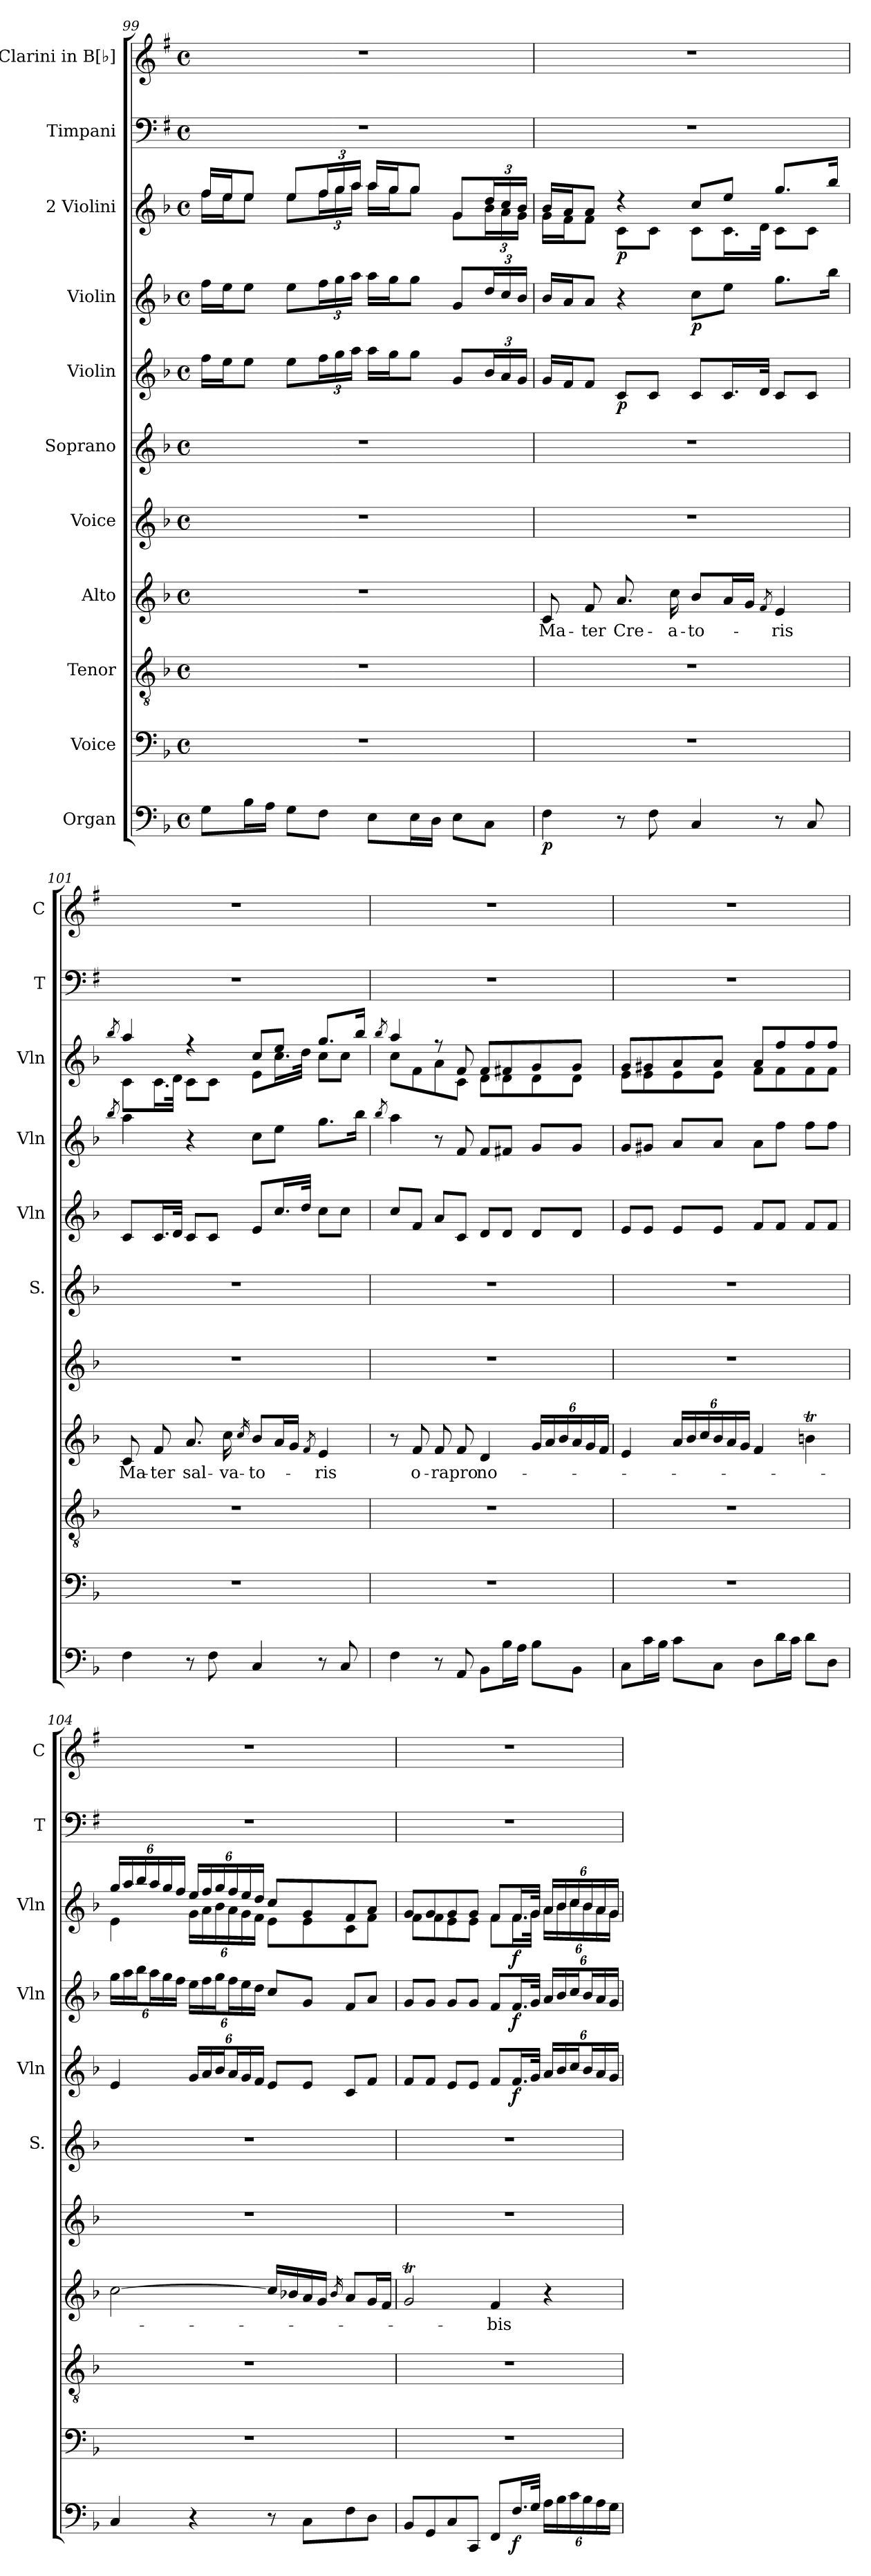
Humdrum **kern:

**kern	**dynam	**kern	**kern	**kern	**text	**kern	**kern	**kern	**dynam	**kern	**dynam	**kern	**dynam	**kern	**kern
*part11	*part11	*part10	*part9	*part8	*part8	*part7	*part6	*part5	*part5	*part4	*part4	*part3	*part3	*part2	*part1
*staff11	*staff11	*staff10	*staff9	*staff8	*staff8	*staff7	*staff6	*staff5	*staff5	*staff4	*staff4	*staff3	*staff3	*staff2	*staff1
*I"Organ	*	*I"Voice	*I"Tenor	*I"Alto	*	*I"Voice	*I"Soprano	*I"Violin	*	*I"Violin	*	*I"2 Violini	*	*I"Timpani	*I"Clarini in B[♭]
*	*	*	*	*	*	*	*I'S.	*I'Vln	*	*I'Vln	*	*I'Vln	*	*I'T	*I'C
*clefF4	*	*clefF4	*clefGv2	*clefG2	*	*clefG2	*clefG2	*clefG2	*	*clefG2	*	*clefG2	*	*clefF4	*clefG2
*	*	*	*	*	*	*	*	*	*	*	*	*	*	*ITrd1c2	*ITrd1c2
*k[b-]	*	*k[b-]	*k[b-]	*k[b-]	*	*k[b-]	*k[b-]	*k[b-]	*	*k[b-]	*	*k[b-]	*	*k[b-]	*k[b-]
*M4/4	*	*M4/4	*M4/4	*M4/4	*	*M4/4	*M4/4	*M4/4	*	*M4/4	*	*M4/4	*	*M4/4	*M4/4
*met(c)	*	*met(c)	*met(c)	*met(c)	*	*met(c)	*met(c)	*met(c)	*	*met(c)	*	*met(c)	*	*met(c)	*met(c)
=99	=99	=99	=99	=99	=99	=99	=99	=99	=99	=99	=99	=99	=99	=99	=99
*	*	*	*	*	*	*	*	*	*	*	*	*^	*	*	*
8G\L	.	1r	1r	1r	.	1r	1r	16ff\LL	.	16ff\LL	.	16ff/LL	16ff\LL	.	1r	1r
.	.	.	.	.	.	.	.	16ee\J	.	16ee\J	.	16ee/J	16ee\J	.	.	.
16B-\L	.	.	.	.	.	.	.	8ee\J	.	8ee\J	.	8ee/J	8ee\J	.	.	.
16A\JJ	.	.	.	.	.	.	.	.	.	.	.	.	.	.	.	.
8G\L	.	.	.	.	.	.	.	8ee\L	.	8ee\L	.	8ee/L	8ee\L	.	.	.
*	*	*	*	*	*	*	*	*Xbrackettup	*	*Xbrackettup	*	*Xbrackettup	*	*	*	*
8F\J	.	.	.	.	.	.	.	24ff\L	.	24ff\L	.	24ff/L	24ff\L	.	.	.
.	.	.	.	.	.	.	.	24gg\	.	24gg\	.	24gg/	24gg\	.	.	.
.	.	.	.	.	.	.	.	24aa\JJ	.	24aa\JJ	.	24aa/JJ	24aa\JJ	.	.	.
8E\L	.	.	.	.	.	.	.	16aa\LL	.	16aa\LL	.	16aa/LL	16aa\LL	.	.	.
.	.	.	.	.	.	.	.	16gg\J	.	16gg\J	.	16gg/J	16gg\J	.	.	.
16E\L	.	.	.	.	.	.	.	8gg\J	.	8gg\J	.	8gg/J	8gg\J	.	.	.
16D\JJ	.	.	.	.	.	.	.	.	.	.	.	.	.	.	.	.
8E\L	.	.	.	.	.	.	.	8g/L	.	8g/L	.	8g/L	8g\L	.	.	.
8C\J	.	.	.	.	.	.	.	24b-/L	.	24dd/L	.	24dd/L	24b-\L	.	.	.
.	.	.	.	.	.	.	.	24a/	.	24cc/	.	24cc/	24a\	.	.	.
.	.	.	.	.	.	.	.	24g/JJ	.	24b-/JJ	.	24b-/JJ	24g\JJ	.	.	.
!!LO:LB:g=z
=100	=100	=100	=100	=100	=100	=100	=100	=100	=100	=100	=100	=100	=100	=100	=100	=100
!	!LO:DY:b	!	!	!	!LO:LY:b	!	!	!	!	!	!	!	!	!	!	!
4F\	p	1r	1r	8c/	Ma-	1r	1r	16g/LL	.	16b-/LL	.	16b-/LL	16g\LL	.	1r	1r
.	.	.	.	.	.	.	.	16f/J	.	16a/J	.	16a/J	16f\J	.	.	.
!	!	!	!	!	!LO:LY:b	!	!	!	!	!	!	!	!	!	!	!
.	.	.	.	8f/	-ter	.	.	8f/J	.	8a/J	.	8a/J	8f\J	.	.	.
!	!	!	!	!	!LO:LY:b	!	!	!	!LO:DY:b	!	!	!	!	!LO:DY:b	!	!
8r	.	.	.	8.a/	Cre-	.	.	8c/L	p	4r	.	4r	8c\L	p	.	.
8F\	.	.	.	.	.	.	.	8c/J	.	.	.	.	8c\J	.	.	.
!	!	!	!	!	!LO:LY:b	!	!	!	!	!	!	!	!	!	!	!
.	.	.	.	16cc\	-a-	.	.	.	.	.	.	.	.	.	.	.
!	!	!	!	!	!LO:LY:b	!	!	!	!	!	!LO:DY:b	!	!	!	!	!
4C/	.	.	.	8b-/L	-to-	.	.	8c/L	.	8cc\L	p	8cc/L	8c\L	.	.	.
.	.	.	.	16a/L	.	.	.	16.c/L	.	8ee\J	.	8ee/J	16.c\L	.	.	.
.	.	.	.	16g/JJ	.	.	.	.	.	.	.	.	.	.	.	.
.	.	.	.	.	.	.	.	32d/JJk	.	.	.	.	32d\JJk	.	.	.
.	.	.	.	8qf/	.	.	.	.	.	.	.	.	.	.	.	.
!	!	!	!	!	!LO:LY:b	!	!	!	!	!	!	!	!	!	!	!
8r	.	.	.	4e/	-ris	.	.	8c/L	.	8.gg\L	.	8.gg/L	8c\L	.	.	.
8C/	.	.	.	.	.	.	.	8c/J	.	.	.	.	8c\J	.	.	.
.	.	.	.	.	.	.	.	.	.	16bb-\Jk	.	16bb-/Jk	.	.	.	.
=101	=101	=101	=101	=101	=101	=101	=101	=101	=101	=101	=101	=101	=101	=101	=101	=101
.	.	.	.	.	.	.	.	.	.	8qbb-/	.	8qbb-/	.	.	.	.
!	!	!	!	!	!LO:LY:b	!	!	!	!	!	!	!	!	!	!	!
4F\	.	1r	1r	8c/	Ma-	1r	1r	8c/L	.	4aa\	.	4aa/	8c\L	.	1r	1r
!	!	!	!	!	!LO:LY:b	!	!	!	!	!	!	!	!	!	!	!
.	.	.	.	8f/	-ter	.	.	16.c/L	.	.	.	.	16.c\L	.	.	.
.	.	.	.	.	.	.	.	32d/JJk	.	.	.	.	32d\JJk	.	.	.
!	!	!	!	!	!LO:LY:b	!	!	!	!	!	!	!	!	!	!	!
8r	.	.	.	8.a/	sal-	.	.	8c/L	.	4r	.	4r	8c\L	.	.	.
8F\	.	.	.	.	.	.	.	8c/J	.	.	.	.	8c\J	.	.	.
!	!	!	!	!	!LO:LY:b	!	!	!	!	!	!	!	!	!	!	!
.	.	.	.	16cc\	-va-	.	.	.	.	.	.	.	.	.	.	.
.	.	.	.	16qcc/	.	.	.	.	.	.	.	.	.	.	.	.
!	!	!	!	!	!LO:LY:b	!	!	!	!	!	!	!	!	!	!	!
4C/	.	.	.	8b-/L	-to-	.	.	8e/L	.	8cc\L	.	8cc/L	8e\L	.	.	.
.	.	.	.	16a/L	.	.	.	16.cc/L	.	8ee\J	.	8ee/J	16.cc\L	.	.	.
.	.	.	.	16g/JJ	.	.	.	.	.	.	.	.	.	.	.	.
.	.	.	.	.	.	.	.	32dd/JJk	.	.	.	.	32dd\JJk	.	.	.
.	.	.	.	8qf/	.	.	.	.	.	.	.	.	.	.	.	.
!	!	!	!	!	!LO:LY:b	!	!	!	!	!	!	!	!	!	!	!
8r	.	.	.	4e/	-ris	.	.	8cc\L	.	8.gg\L	.	8.gg/L	8cc\L	.	.	.
8C/	.	.	.	.	.	.	.	8cc\J	.	.	.	.	8cc\J	.	.	.
.	.	.	.	.	.	.	.	.	.	16bb-\Jk	.	16bb-/Jk	.	.	.	.
=102	=102	=102	=102	=102	=102	=102	=102	=102	=102	=102	=102	=102	=102	=102	=102	=102
.	.	.	.	.	.	.	.	.	.	8qbb-/	.	8qbb-/	.	.	.	.
4F\	.	1r	1r	8r	.	1r	1r	8cc/L	.	4aa\	.	4aa/	8cc\L	.	1r	1r
!	!	!	!	!	!LO:LY:b	!	!	!	!	!	!	!	!	!	!	!
.	.	.	.	8f/	o-	.	.	8f/J	.	.	.	.	8f\	.	.	.
!	!	!	!	!	!LO:LY:b	!	!	!	!	!	!	!	!	!	!	!
8r	.	.	.	8f/	-ra	.	.	8a/L	.	8r	.	8r	8a\	.	.	.
!	!	!	!	!	!LO:LY:b	!	!	!	!	!	!	!	!	!	!	!
8AA/	.	.	.	8f/	pro	.	.	8c/J	.	8f/	.	8f/	8c\J	.	.	.
!	!	!	!	!	!LO:LY:b	!	!	!	!	!	!	!	!	!	!	!
8BB-\L	.	.	.	4d/	no-	.	.	8d/L	.	8f/L	.	8f/L	8d\L	.	.	.
16B-\L	.	.	.	.	.	.	.	8d/J	.	8f#X/J	.	8f#X/	8d\	.	.	.
16A\JJ	.	.	.	.	.	.	.	.	.	.	.	.	.	.	.	.
*	*	*	*	*Xbrackettup	*	*	*	*	*	*	*	*	*	*	*	*
8B-\L	.	.	.	24g/LL	.	.	.	8d/L	.	8g/L	.	8g/	8d\	.	.	.
.	.	.	.	24a/	.	.	.	.	.	.	.	.	.	.	.	.
.	.	.	.	24b-/	.	.	.	.	.	.	.	.	.	.	.	.
8BB-\J	.	.	.	24a/	.	.	.	8d/J	.	8g/J	.	8g/J	8d\J	.	.	.
.	.	.	.	24g/	.	.	.	.	.	.	.	.	.	.	.	.
.	.	.	.	24f/JJ	.	.	.	.	.	.	.	.	.	.	.	.
!!LO:LB:g=z
=103	=103	=103	=103	=103	=103	=103	=103	=103	=103	=103	=103	=103	=103	=103	=103	=103
8C\L	.	1r	1r	4e/	.	1r	1r	8e/L	.	8g/L	.	8g/L	8e\L	.	1r	1r
16c\L	.	.	.	.	.	.	.	8e/J	.	8g#X/J	.	8g#X/	8e\	.	.	.
16B-\JJ	.	.	.	.	.	.	.	.	.	.	.	.	.	.	.	.
8c\L	.	.	.	24a/LL	.	.	.	8e/L	.	8a/L	.	8a/	8e\	.	.	.
.	.	.	.	24b-/	.	.	.	.	.	.	.	.	.	.	.	.
.	.	.	.	24cc/	.	.	.	.	.	.	.	.	.	.	.	.
8C\J	.	.	.	24b-/	.	.	.	8e/J	.	8a/J	.	8a/J	8e\J	.	.	.
.	.	.	.	24a/	.	.	.	.	.	.	.	.	.	.	.	.
.	.	.	.	24g/JJ	.	.	.	.	.	.	.	.	.	.	.	.
8D\L	.	.	.	4f/	.	.	.	8f/L	.	8a\L	.	8a/L	8f\L	.	.	.
16d\L	.	.	.	.	.	.	.	8f/J	.	8ff\J	.	8ff/	8f\	.	.	.
16c\JJ	.	.	.	.	.	.	.	.	.	.	.	.	.	.	.	.
8d\L	.	.	.	4bnt\	.	.	.	8f/L	.	8ff\L	.	8ff/	8f\	.	.	.
8D\J	.	.	.	.	.	.	.	8f/J	.	8ff\J	.	8ff/J	8f\J	.	.	.
=104	=104	=104	=104	=104	=104	=104	=104	=104	=104	=104	=104	=104	=104	=104	=104	=104
4C/	.	1r	1r	[2cc\	.	1r	1r	4e/	.	24gg\LL	.	24gg/LL	4e\	.	1r	1r
.	.	.	.	.	.	.	.	.	.	24aa\	.	24aa/	.	.	.	.
.	.	.	.	.	.	.	.	.	.	24bb-\J	.	24bb-/	.	.	.	.
.	.	.	.	.	.	.	.	.	.	24aa\L	.	24aa/	.	.	.	.
.	.	.	.	.	.	.	.	.	.	24gg\	.	24gg/	.	.	.	.
.	.	.	.	.	.	.	.	.	.	24ff\JJ	.	24ff/JJ	.	.	.	.
4r	.	.	.	.	.	.	.	24g/LL	.	24ee\LL	.	24ee/LL	24g\LL	.	.	.
.	.	.	.	.	.	.	.	24a/	.	24ff\	.	24ff/	24a\	.	.	.
.	.	.	.	.	.	.	.	24b-/J	.	24gg\J	.	24gg/	24b-\	.	.	.
.	.	.	.	.	.	.	.	24a/L	.	24ff\L	.	24ff/	24a\	.	.	.
.	.	.	.	.	.	.	.	24g/	.	24ee\	.	24ee/	24g\	.	.	.
.	.	.	.	.	.	.	.	24f/JJ	.	24dd\JJ	.	24dd/JJ	24f\JJ	.	.	.
8r	.	.	.	16cc/LL]	.	.	.	8e/L	.	8cc/L	.	8cc/L	8e\L	.	.	.
.	.	.	.	16b-X/	.	.	.	.	.	.	.	.	.	.	.	.
8C\L	.	.	.	16a/	.	.	.	8e/J	.	8g/J	.	8g/	8e\	.	.	.
.	.	.	.	16g/JJ	.	.	.	.	.	.	.	.	.	.	.	.
.	.	.	.	16qb-/	.	.	.	.	.	.	.	.	.	.	.	.
8F\	.	.	.	8a/L	.	.	.	8c/L	.	8f/L	.	8f/	8c\	.	.	.
8D\J	.	.	.	16g/L	.	.	.	8f/J	.	8a/J	.	8a/J	8f\J	.	.	.
.	.	.	.	16f/JJ	.	.	.	.	.	.	.	.	.	.	.	.
=105	=105	=105	=105	=105	=105	=105	=105	=105	=105	=105	=105	=105	=105	=105	=105	=105
8BB-/L	.	1r	1r	2gT/	.	1r	1r	8f/L	.	8g/L	.	8g/L	8f\L	.	1r	1r
8GG/	.	.	.	.	.	.	.	8f/J	.	8g/J	.	8g/	8f\	.	.	.
8C/	.	.	.	.	.	.	.	8e/L	.	8g/L	.	8g/	8e\	.	.	.
8CC/J	.	.	.	.	.	.	.	8e/J	.	8g/J	.	8g/J	8e\J	.	.	.
!	!	!	!	!	!LO:LY:b	!	!	!	!	!	!	!	!	!	!	!
8FF/L	.	.	.	4f/	-bis	.	.	8f/L	.	8f/L	.	8f/L	8f\L	.	.	.
!	!LO:DY:b	!	!	!	!	!	!	!	!LO:DY:b	!	!LO:DY:b	!	!	!LO:DY:b	!	!
16.F/L	f	.	.	.	.	.	.	16.f/L	f	16.f/L	f	16.f/L	16.f\L	f	.	.
32G/JJk	.	.	.	.	.	.	.	32g/JJk	.	32g/JJk	.	32g/JJk	32g\JJk	.	.	.
*Xbrackettup	*	*	*	*	*	*	*	*	*	*	*	*	*	*	*	*
24A\LL	.	.	.	4r	.	.	.	24a/LL	.	24a/LL	.	24a/LL	24a\LL	.	.	.
24B-\	.	.	.	.	.	.	.	24b-/	.	24b-/	.	24b-/	24b-\	.	.	.
24c\	.	.	.	.	.	.	.	24cc/J	.	24cc/J	.	24cc/	24cc\	.	.	.
24B-\	.	.	.	.	.	.	.	24b-/L	.	24b-/L	.	24b-/	24b-\	.	.	.
24A\	.	.	.	.	.	.	.	24a/	.	24a/	.	24a/	24a\	.	.	.
24G\JJ	.	.	.	.	.	.	.	24g/JJ	.	24g/JJ	.	24g/JJ	24g\JJ	.	.	.
*	*	*	*	*	*	*	*	*	*	*	*	*v	*v	*	*	*
=	=	=	=	=	=	=	=	=	=	=	=	=	=	=	=
*-	*-	*-	*-	*-	*-	*-	*-	*-	*-	*-	*-	*-	*-	*-	*-
